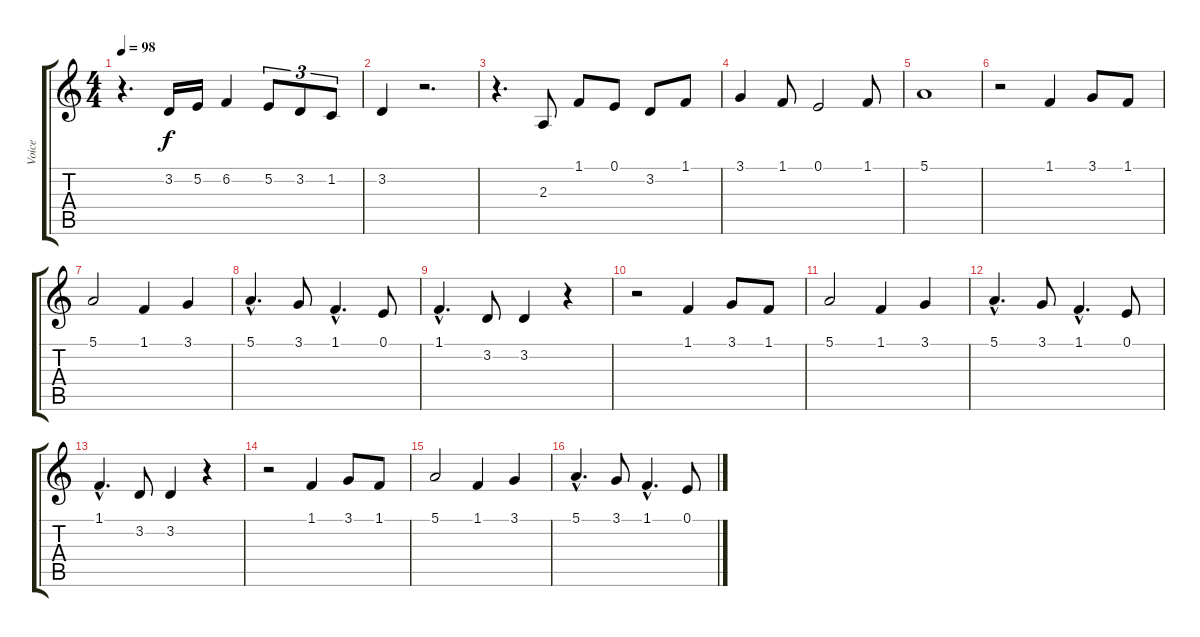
\track ("Voice" "Voice") {instrument flute}
\staff {score tabs}
\tuning (E4 B3 G3 D3 A2 E2) {hide}
\ts (4 4)
\tempo 98
\clef g2
\ks c
r.4{d dy f} 3.2.16 5.2.16 6.2.4 5.2.8{tu (3 2)} 3.2.8{tu (3 2)} 1.2.8{tu (3 2)} |
3.2.4 r.2{d} |
r.4{d} 2.3.8 1.1.8 0.1.8 3.2.8 1.1.8 |
3.1.4 1.1.8 0.1.2 1.1.8 |
5.1.1 |
r.2 1.1.4 3.1.8 1.1.8 |
5.1.2 1.1.4 3.1.4 |
5.1{hac}.4{d} 3.1.8 1.1{hac}.4{d} 0.1.8 |
1.1{hac}.4{d} 3.2.8 3.2.4 r.4 |
r.2 1.1.4 3.1.8 1.1.8 |
5.1.2 1.1.4 3.1.4 |
5.1{hac}.4{d} 3.1.8 1.1{hac}.4{d} 0.1.8 |
1.1{hac}.4{d} 3.2.8 3.2.4 r.4 |
r.2 1.1.4 3.1.8 1.1.8 |
5.1.2 1.1.4 3.1.4 |
5.1{hac}.4{d} 3.1.8 1.1{hac}.4{d} 0.1.8
